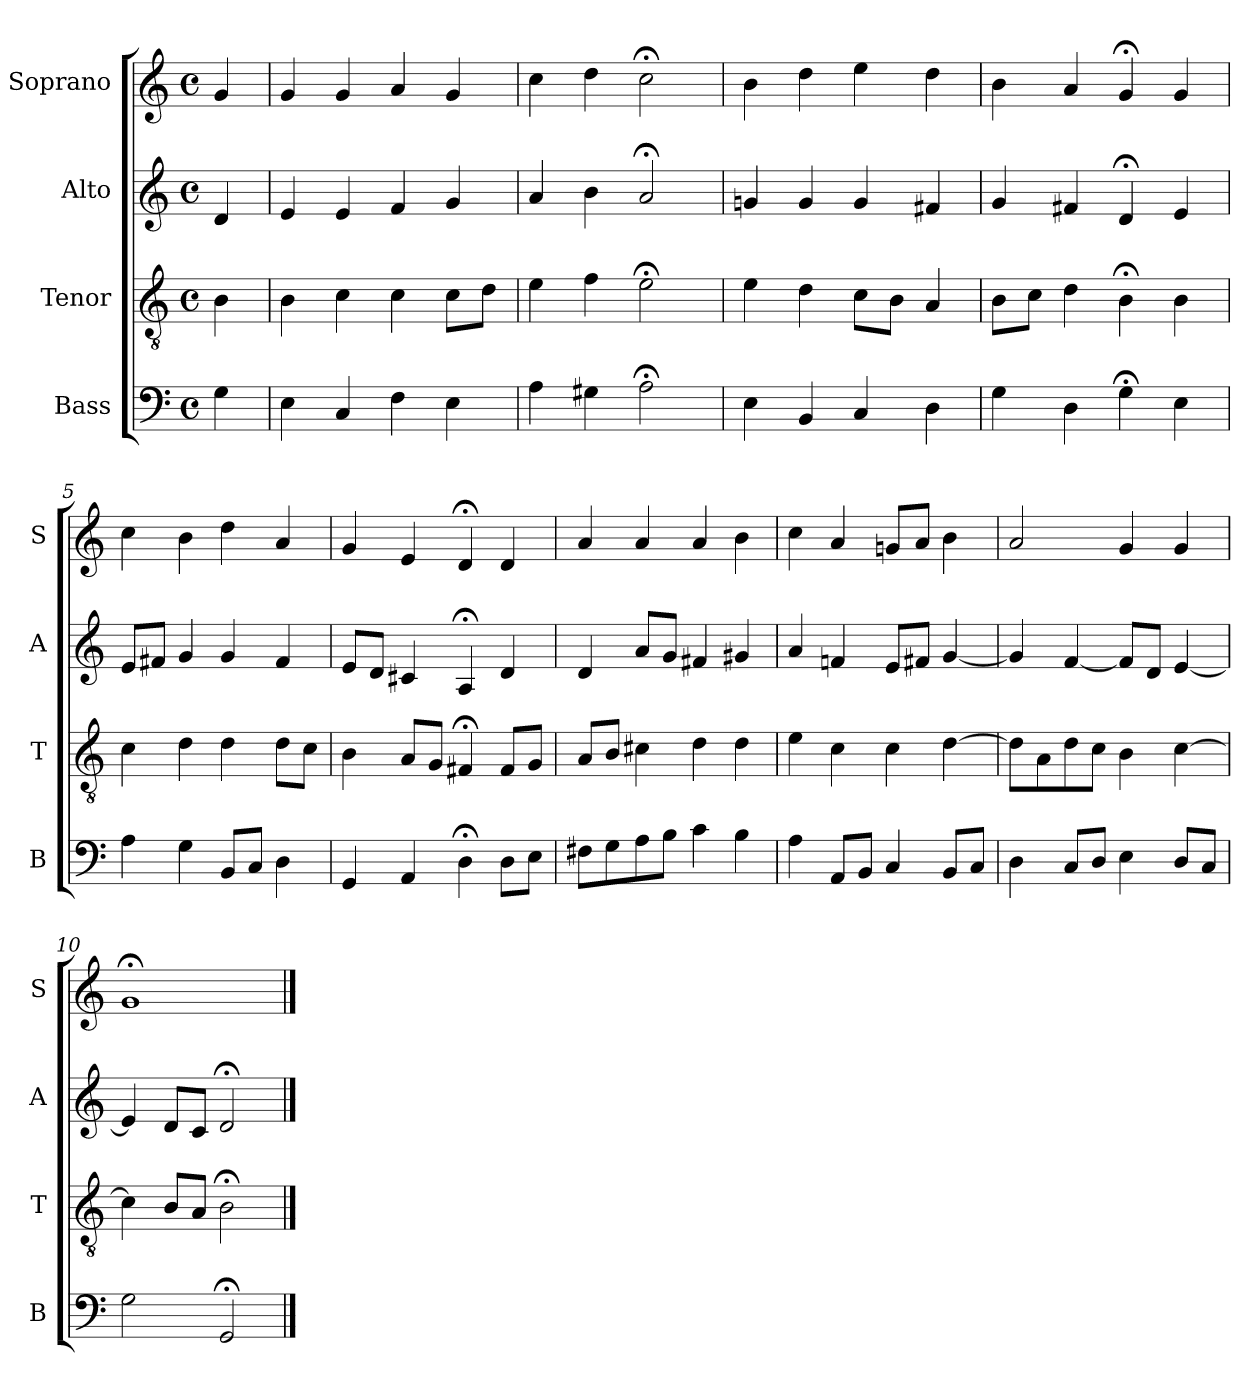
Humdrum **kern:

**kern	**kern	**kern	**kern
*part4	*part3	*part2	*part1
*staff4	*staff3	*staff2	*staff1
*I"Bass	*I"Tenor	*I"Alto	*I"Soprano
*I'B	*I'T	*I'A	*I'S
*clefF4	*clefGv2	*clefG2	*clefG2
*k[]	*k[]	*k[]	*k[]
*G:mix	*G:mix	*G:mix	*G:mix
*M4/4	*M4/4	*M4/4	*M4/4
*met(c)	*met(c)	*met(c)	*met(c)
*MM100	*MM100	*MM100	*MM100
=	=	=	=
4G	4B	4d	4g
=1	=1	=1	=1
4E	4B	4e	4g
4C	4c	4e	4g
4F	4c	4f	4a
4E	8cL	4g	4g
.	8dJ	.	.
=2	=2	=2	=2
4A	4e	4a	4cc
4G#X	4f	4b	4dd
2A;<	2e;<	2a;<	2cc;<
=3	=3	=3	=3
4E	4e	4gn	4b
4BB	4d	4g	4dd
4C	8cL	4g	4ee
.	8BJ	.	.
4D	4A	4f#X	4dd
=4	=4	=4	=4
4G	8BL	4g	4b
.	8cJ	.	.
4D	4d	4f#X	4a
4G;<	4B;<i	4d;<	4g;<i
4E	4Bi	4e	4gi
=5	=5	=5	=5
4A	4ci	8eL	4cci
.	.	8f#XJ	.
4G	4d	4g	4b
8BBL	4d	4g	4dd
8CJ	.	.	.
4D	8dL	4f#	4a
.	8cJ	.	.
=6	=6	=6	=6
4GG	4B	8eL	4g
.	.	8dJ	.
4AA	8AL	4c#X	4e
.	8GJ	.	.
4D;<	4F#X;<	4A;<	4d;<
8DL	8F#L	4d	4di
8EJ	8GiJ	.	.
=7	=7	=7	=7
8F#XL	8AiL	4di	4ai
8Gi	8BJ	.	.
8Ai	4c#X	8aiL	4a
8BJ	.	8gJ	.
4c	4d	4f#X	4a
4B	4d	4g#X	4b
=8	=8	=8	=8
4A	4e	4a	4cc
8AAL	4c	4fn	4a
8BBJ	.	.	.
4C	4c	8eL	8gnL
.	.	8f#XJ	8aJ
8BBL	[4d	[4g	4b
8CJ	.	.	.
=9	=9	=9	=9
4D	8dL]	4g]	2a
.	8A	.	.
8CL	8d	[4f	.
8DJ	8cJ	.	.
4E	4B	8fL]	4g
.	.	8dJ	.
8DL	[4c	[4e	4g
8CJ	.	.	.
=10	=10	=10	=10
2G	4c]	4e]	1g;<
.	8BL	8dL	.
.	8AJ	8cJ	.
2GG;<	2B;<	2d;<	.
==	==	==	==
*-	*-	*-	*-
